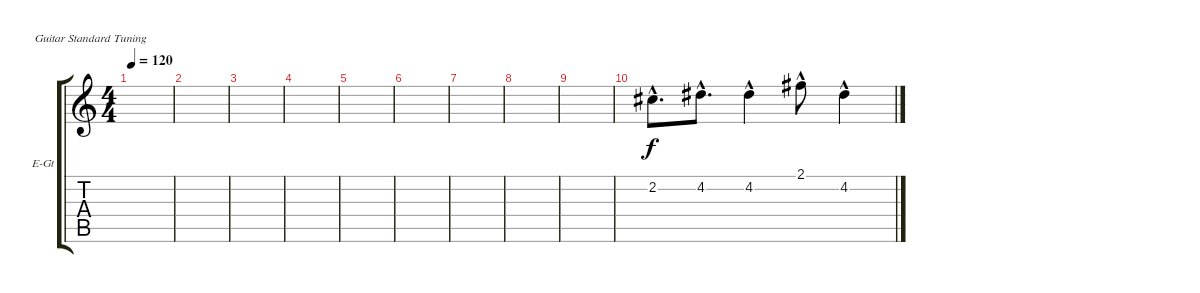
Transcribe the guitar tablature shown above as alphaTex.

\defaultSystemsLayout 4
\bracketExtendMode groupsimilarinstruments
\firstSystemTrackNameOrientation horizontal
\otherSystemsTrackNameOrientation horizontal
\track ("Electric Guitar" "E-Gt") {instrument distortionguitar}
\staff {score tabs}
\tuning (E4 B3 G3 D3 A2 E2)
\ts (4 4)
\tempo 120
\clef g2
\scale
0.333333
\ks c
|
\scale
0.333333 |
\scale
0.333333 |
\scale
0.333333 |
\scale
0.333333 |
\scale
0.333333 |
\scale
0.333333 |
\scale
0.333333 |
\scale
0.333333 |
\scale
0.333333 2.2{hac}.8{d} 4.2{hac}.8{d} 4.2{hac}.4 2.1{hac}.8 4.2{hac}.4 |
\scale
0.333333 |
\scale
0.333333 |
\scale
0.333333 |
\scale
0.333333 |
\scale
0.333333 |
\scale
0.333333
